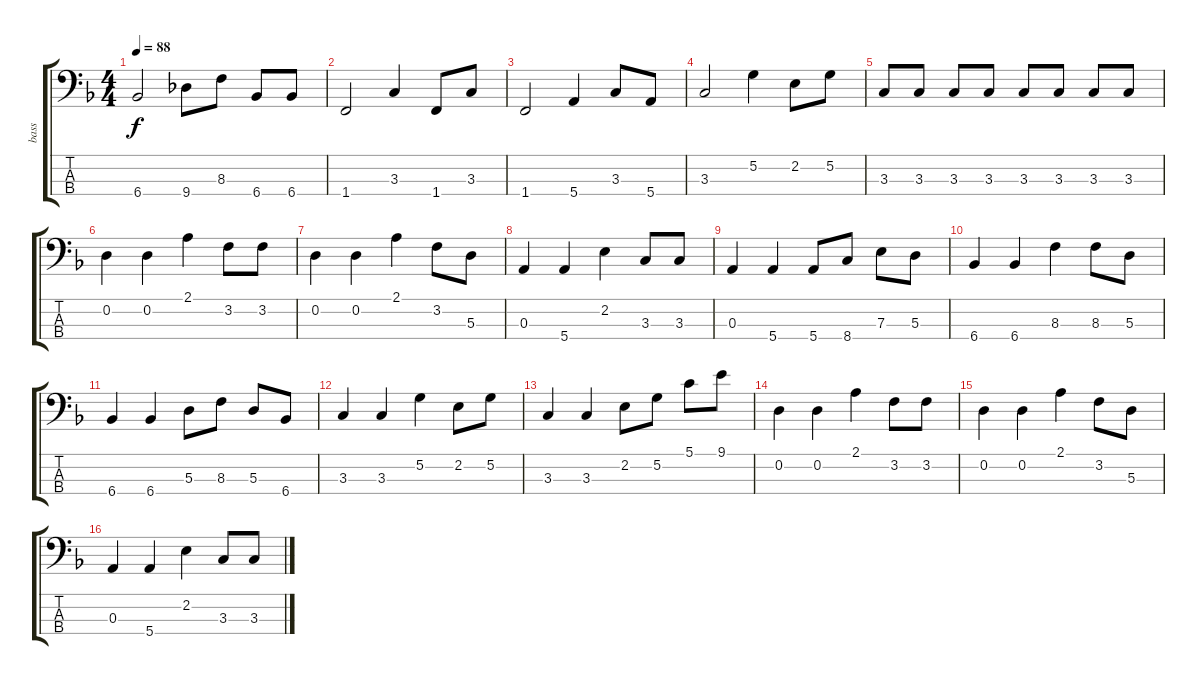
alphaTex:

\track ("bass" "bass") {instrument electricbassfinger}
\staff {score tabs}
\tuning (G2 D2 A1 E1) {hide}
\ts (4 4)
\tempo 88
\clef f4
\ks f
6.4.2{dy f} 9.4.8 8.3.8 6.4.8 6.4.8 |
1.4.2 3.3.4 1.4.8 3.3.8 |
1.4.2 5.4.4 3.3.8 5.4.8 |
3.3.2 5.2.4 2.2.8 5.2.8 |
3.3.8 3.3.8 3.3.8 3.3.8 3.3.8 3.3.8 3.3.8 3.3.8 |
0.2.4 0.2.4 2.1.4 3.2.8 3.2.8 |
0.2.4 0.2.4 2.1.4 3.2.8 5.3.8 |
0.3.4 5.4.4 2.2.4 3.3.8 3.3.8 |
0.3.4 5.4.4 5.4.8 8.4.8 7.3.8 5.3.8 |
6.4.4 6.4.4 8.3.4 8.3.8 5.3.8 |
6.4.4 6.4.4 5.3.8 8.3.8 5.3.8 6.4.8 |
3.3.4 3.3.4 5.2.4 2.2.8 5.2.8 |
3.3.4 3.3.4 2.2.8 5.2.8 5.1.8 9.1.8 |
0.2.4 0.2.4 2.1.4 3.2.8 3.2.8 |
0.2.4 0.2.4 2.1.4 3.2.8 5.3.8 |
0.3.4 5.4.4 2.2.4 3.3.8 3.3.8
